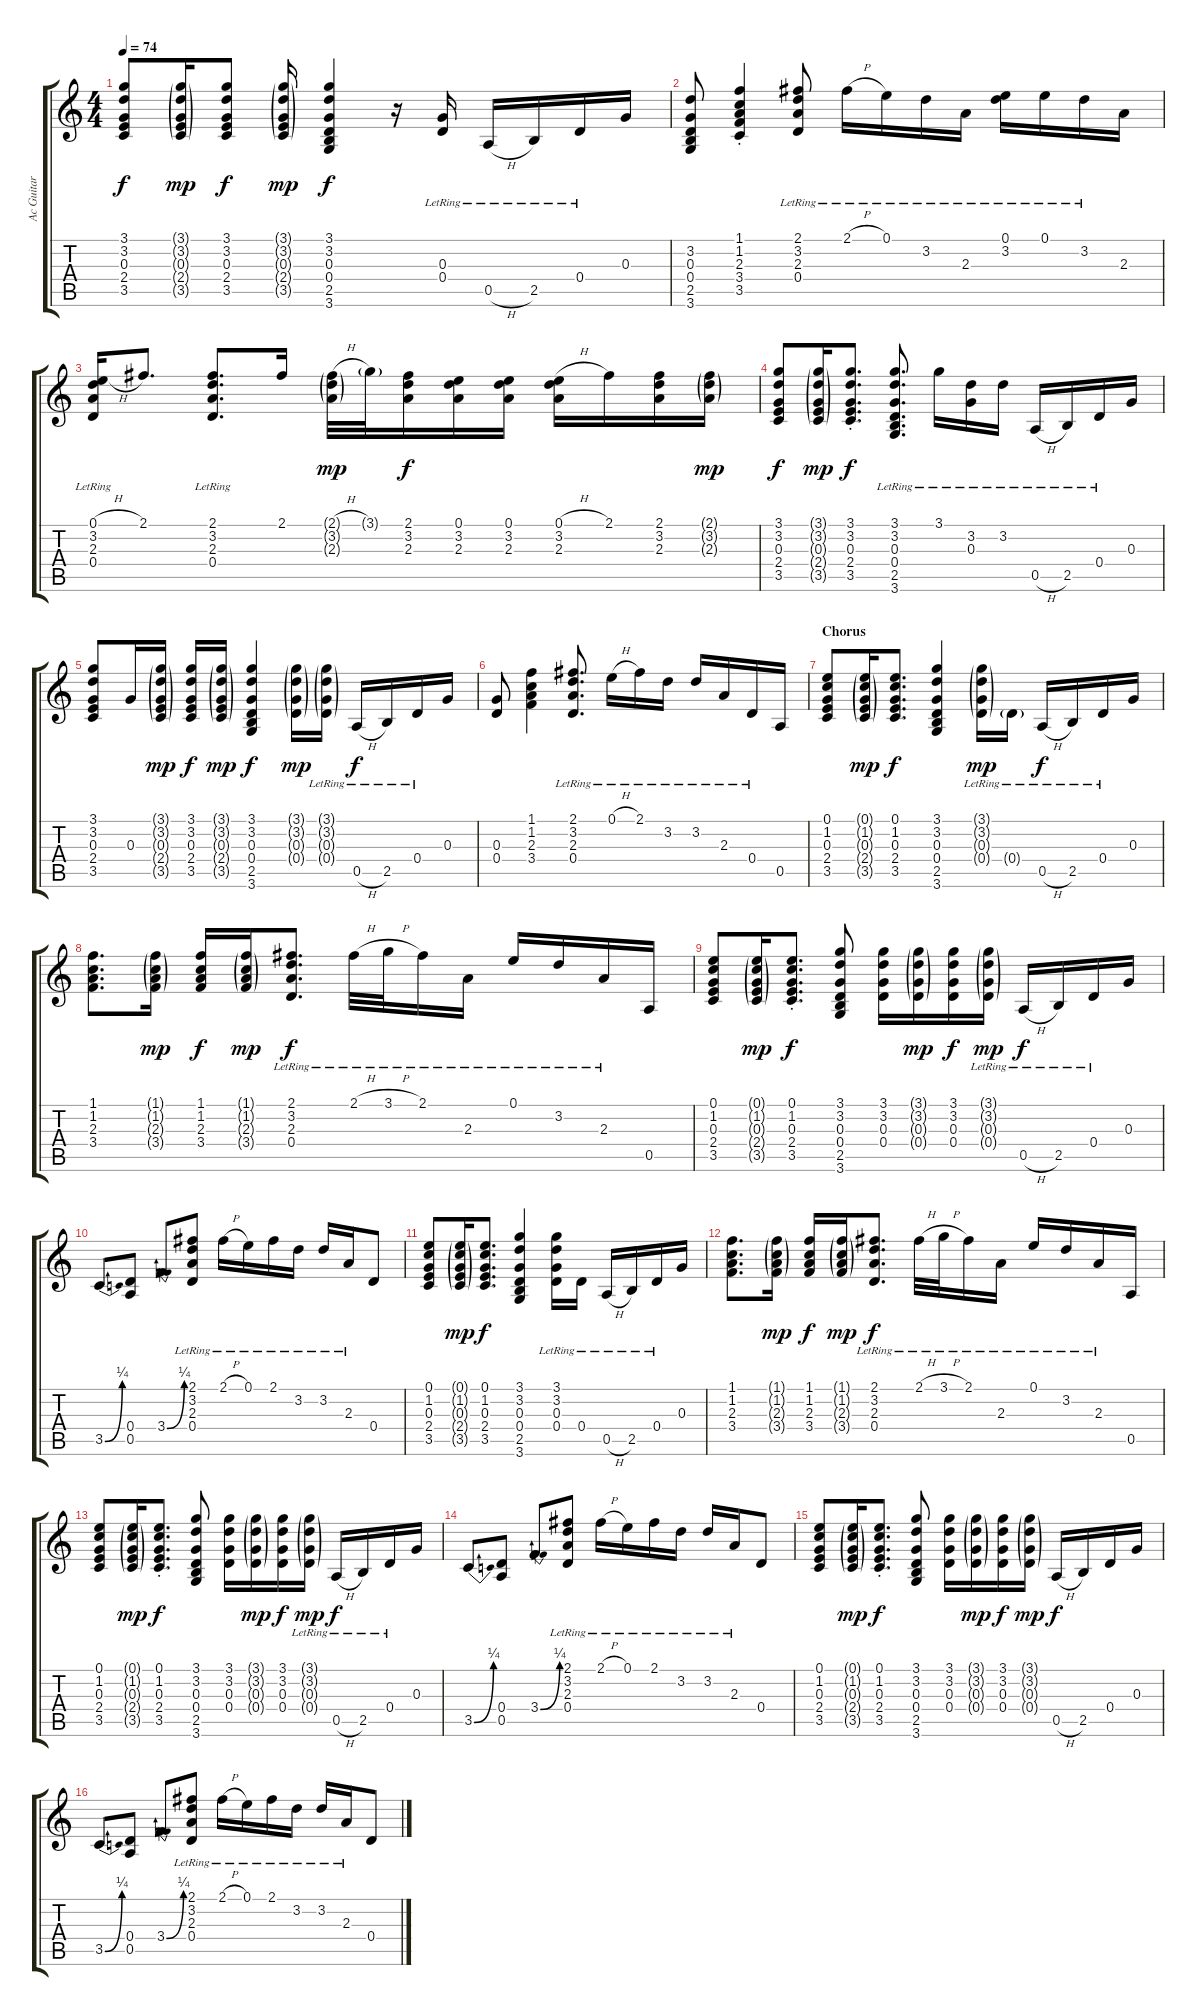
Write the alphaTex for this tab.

\track ("Ac Guitar #1" "Ac Guitar ") {instrument acousticguitarsteel}
\staff {score tabs}
\tuning (E4 B3 G3 D3 A2 E2) {hide}
\ts (4 4)
\tempo 74
\clef g2
\ks c
(3.1 3.2 0.3 2.4 3.5).8{dy f} (3.1{g} 3.2{g} 0.3{g} 2.4{g} 3.5{g}).16{dy mp} (3.1 3.2 0.3 2.4 3.5).8{dy f} (3.1{g} 3.2{g} 0.3{g} 2.4{g} 3.5{g}).16{dy mp} (3.1 3.2 0.3 0.4 2.5 3.6).4{dy f} r.16 (0.3{lr} 0.4{lr}).16 0.5{h lr}.16 2.5{lr}.16 0.4{lr}.16 0.3.16 |
(3.2 0.3 0.4 2.5 3.6).8 (1.1{st} 1.2{st} 2.3{st} 3.4{st} 3.5{st}).4 (2.1{lr} 3.2{lr} 2.3{lr} 0.4{lr}).8 2.1{h lr}.16 0.1{lr}.16 3.2{lr}.16 2.3{lr}.16 (0.1{lr} 3.2{lr}).16 0.1{lr}.16 3.2{lr}.16 2.3.16 |
(0.1{h} 3.2 2.3{lr} 0.4).16 2.1.8{d} (2.1 3.2 2.3{lr} 0.4).8{d} 2.1.16 (2.1{h g} 3.2{g} 2.3{g}).32{dy mp} 3.1{g}.32 (2.1 3.2 2.3).16{dy f} (0.1 3.2 2.3).16 (0.1 3.2 2.3).16 (0.1{h} 3.2 2.3).16 2.1.16 (2.1 3.2 2.3).16 (2.1{g} 3.2{g} 2.3{g}).16{dy mp} |
(3.1 3.2 0.3 2.4 3.5).8{dy f} (3.1{g} 3.2{g} 0.3{g} 2.4{g} 3.5{g}).16{dy mp} (3.1{st} 3.2{st} 0.3{st} 2.4{st} 3.5{st}).8{d dy f} (3.1{lr} 3.2{lr} 0.3{lr} 0.4{lr} 2.5{lr} 3.6{lr}).8{d} 3.1{lr}.16 (3.2{lr} 0.3{lr}).16 3.2{lr}.16 0.5{h lr}.16 2.5{lr}.16 0.4{lr}.16 0.3.16 |
(3.1 3.2 0.3 2.4 3.5).8 0.3.16 (3.1{g} 3.2{g} 0.3{g} 2.4{g} 3.5{g}).16{dy mp} (3.1 3.2 0.3 2.4 3.5).16{dy f} (3.1{g} 3.2{g} 0.3{g} 2.4{g} 3.5{g}).16{dy mp} (3.1 3.2 0.3 0.4 2.5 3.6).4{dy f} (3.1{g} 3.2{g} 0.3{g} 0.4{g}).16{dy mp} (3.1{g lr} 3.2{g lr} 0.3{g lr} 0.4{g lr}).16 0.5{h lr}.16{dy f} 2.5{lr}.16 0.4{lr}.16 0.3.16 |
(0.3 0.4).8 (1.1 1.2 2.3 3.4).4 (2.1{lr} 3.2{lr} 2.3{lr} 0.4{lr}).8{d} 0.1{h lr}.16 2.1{lr}.16 3.2{lr}.16 3.2{lr}.16 2.3{lr}.16 0.4{lr}.16 0.5.16 |
\section ("" "Chorus")
(0.1 1.2 0.3 2.4 3.5).8 (0.1{g} 1.2{g} 0.3{g} 2.4{g} 3.5{g}).16{dy mp} (0.1 1.2 0.3 2.4 3.5).8{d dy f} (3.1 3.2 0.3 0.4 2.5 3.6).4 (3.1{g lr} 3.2{g lr} 0.3{g lr} 0.4{g lr}).16{dy mp} 0.4{g lr}.16 0.5{h lr}.16{dy f} 2.5{lr}.16 0.4{lr}.16 0.3.16 |
(1.1 1.2 2.3 3.4).8{d} (1.1{g} 1.2{g} 2.3{g} 3.4{g}).16{dy mp} (1.1 1.2 2.3 3.4).16{dy f} (1.1{g} 1.2{g} 2.3{g} 3.4{g}).16{dy mp} (2.1{lr} 3.2{lr} 2.3{lr} 0.4{lr}).8{d dy f} 2.1{h lr}.32 3.1{h lr}.32 2.1{lr}.16 2.3{lr}.16 0.1{lr}.16 3.2{lr}.16 2.3{lr}.16 0.5.16 |
(0.1 1.2 0.3 2.4 3.5).8 (0.1{g} 1.2{g} 0.3{g} 2.4{g} 3.5{g}).16{dy mp} (0.1{st} 1.2{st} 0.3{st} 2.4{st} 3.5{st}).8{d dy f} (3.1 3.2 0.3 0.4 2.5 3.6).8 (3.1 3.2 0.3 0.4).16 (3.1{g} 3.2{g} 0.3{g} 0.4{g}).16{dy mp} (3.1 3.2 0.3 0.4).16{dy f} (3.1{g lr} 3.2{g lr} 0.3{g lr} 0.4{g lr}).16{dy mp} 0.5{h lr}.16{dy f} 2.5{lr}.16 0.4{lr}.16 0.3.16 |
3.5{be (bend 0 0 60 1)}.8 (0.4 0.5).8 3.4{be (bend 0 0 60 1)}.8 (2.1{lr} 3.2{lr} 2.3{lr} 0.4{lr}).8 2.1{h lr}.16 0.1{lr}.16 2.1{lr}.16 3.2{lr}.16 3.2{lr}.16 2.3{lr}.16 0.4.8 |
(0.1 1.2 0.3 2.4 3.5).8 (0.1{g} 1.2{g} 0.3{g} 2.4{g} 3.5{g}).16{dy mp} (0.1 1.2 0.3 2.4 3.5).8{d dy f} (3.1 3.2 0.3 0.4 2.5 3.6).4 (3.1{lr} 3.2{lr} 0.3{lr} 0.4{lr}).16 0.4{lr}.16 0.5{h lr}.16 2.5{lr}.16 0.4{lr}.16 0.3.16 |
(1.1 1.2 2.3 3.4).8{d} (1.1{g} 1.2{g} 2.3{g} 3.4{g}).16{dy mp} (1.1 1.2 2.3 3.4).16{dy f} (1.1{g} 1.2{g} 2.3{g} 3.4{g}).16{dy mp} (2.1{lr} 3.2{lr} 2.3{lr} 0.4{lr}).8{d dy f} 2.1{h lr}.32 3.1{h lr}.32 2.1{lr}.16 2.3{lr}.16 0.1{lr}.16 3.2{lr}.16 2.3{lr}.16 0.5.16 |
(0.1 1.2 0.3 2.4 3.5).8 (0.1{g} 1.2{g} 0.3{g} 2.4{g} 3.5{g}).16{dy mp} (0.1{st} 1.2{st} 0.3{st} 2.4{st} 3.5{st}).8{d dy f} (3.1 3.2 0.3 0.4 2.5 3.6).8 (3.1 3.2 0.3 0.4).16 (3.1{g} 3.2{g} 0.3{g} 0.4{g}).16{dy mp} (3.1 3.2 0.3 0.4).16{dy f} (3.1{g lr} 3.2{g lr} 0.3{g lr} 0.4{g lr}).16{dy mp} 0.5{h lr}.16{dy f} 2.5{lr}.16 0.4{lr}.16 0.3.16 |
3.5{be (bend 0 0 60 1)}.8 (0.4 0.5).8 3.4{be (bend 0 0 60 1)}.8 (2.1{lr} 3.2{lr} 2.3{lr} 0.4{lr}).8 2.1{h lr}.16 0.1{lr}.16 2.1{lr}.16 3.2{lr}.16 3.2{lr}.16 2.3{lr}.16 0.4.8 |
(0.1 1.2 0.3 2.4 3.5).8 (0.1{g} 1.2{g} 0.3{g} 2.4{g} 3.5{g}).16{dy mp} (0.1{st} 1.2{st} 0.3{st} 2.4{st} 3.5{st}).8{d dy f} (3.1 3.2 0.3 0.4 2.5 3.6).8 (3.1 3.2 0.3 0.4).16 (3.1{g} 3.2{g} 0.3{g} 0.4{g}).16{dy mp} (3.1 3.2 0.3 0.4).16{dy f} (3.1{g} 3.2{g} 0.3{g} 0.4{g}).16{dy mp} 0.5{h}.16{dy f} 2.5.16 0.4.16 0.3.16 |
3.5{be (bend 0 0 60 1)}.8 (0.4 0.5).8 3.4{be (bend 0 0 60 1)}.8 (2.1{lr} 3.2{lr} 2.3{lr} 0.4{lr}).8 2.1{h lr}.16 0.1{lr}.16 2.1{lr}.16 3.2{lr}.16 3.2{lr}.16 2.3{lr}.16 0.4.8
